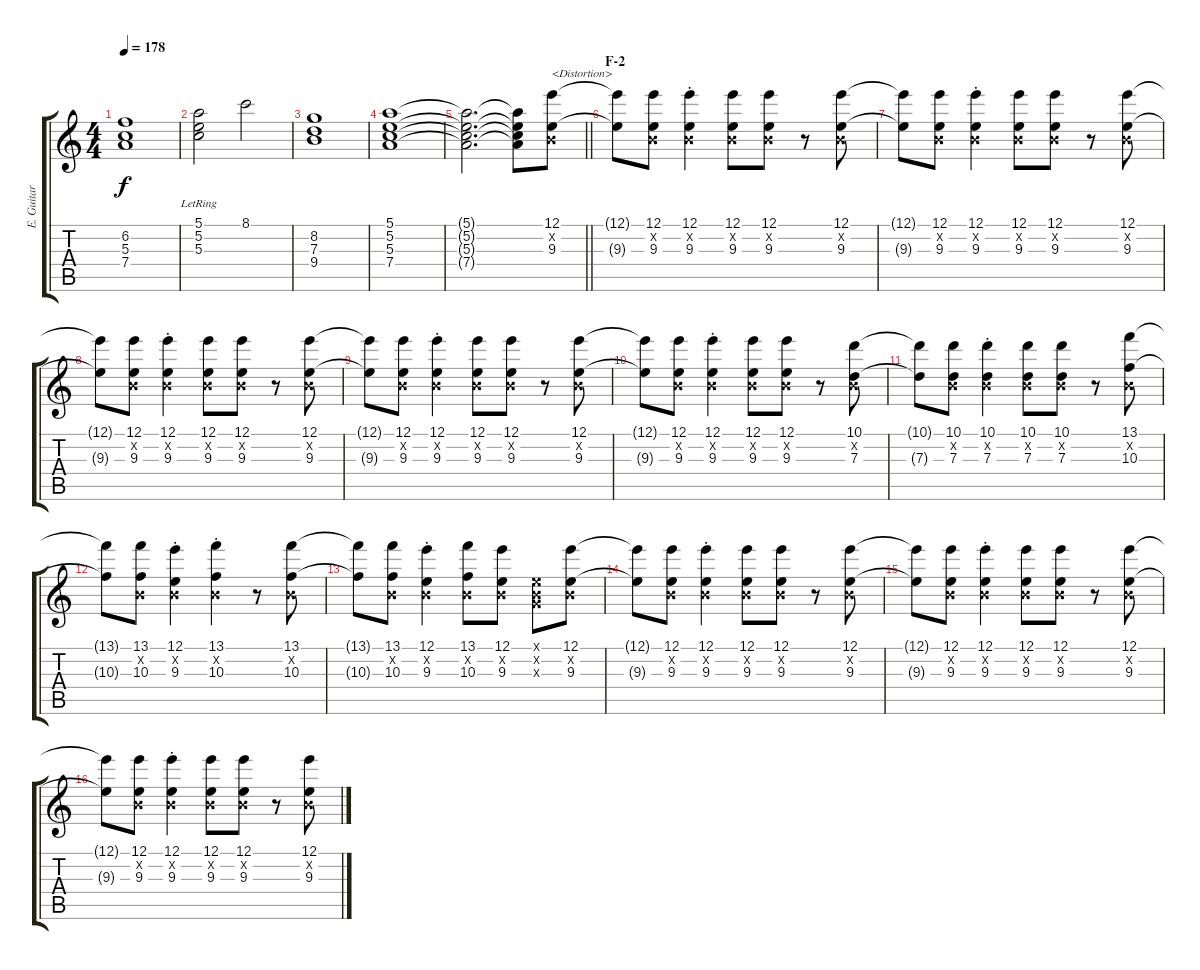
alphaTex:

\track ("E. Guitar III" "E. Guitar ") {instrument electricguitarclean}
\staff {score tabs}
\tuning (E4 B3 G3 D3 A2 E2) {hide}
\ts (4 4)
\tempo 178
\clef g2
\ks c
(6.2{t} 5.3{t} 7.4{t}).1{dy f} |
(5.1{lr} 5.2{lr} 5.3{lr}).2 8.1.2 |
(8.2 7.3 9.4).1 |
(5.1 5.2 5.3 7.4).1 |
\barLineRight lightlight
(5.1{t} 5.2{t} 5.3{t} 7.4{t}).2{d} (5.1{t} 5.2{t} 5.3{t} 7.4{t}).8 (12.1 0.2{x} 9.3).8{txt "<Distortion>" instrument overdrivenguitar} |
\section ("" "F-2")
(12.1{t} 9.3{t}).8 (12.1 0.2{x} 9.3).8 (12.1{st} 0.2{x} 9.3{st}).4 (12.1 0.2{x} 9.3).8 (12.1 0.2{x} 9.3).8 r.8 (12.1 0.2{x} 9.3).8 |
(12.1{t} 9.3{t}).8 (12.1 0.2{x} 9.3).8 (12.1{st} 0.2{x} 9.3{st}).4 (12.1 0.2{x} 9.3).8 (12.1 0.2{x} 9.3).8 r.8 (12.1 0.2{x} 9.3).8 |
(12.1{t} 9.3{t}).8 (12.1 0.2{x} 9.3).8 (12.1{st} 0.2{x} 9.3{st}).4 (12.1 0.2{x} 9.3).8 (12.1 0.2{x} 9.3).8 r.8 (12.1 0.2{x} 9.3).8 |
(12.1{t} 9.3{t}).8 (12.1 0.2{x} 9.3).8 (12.1{st} 0.2{x} 9.3{st}).4 (12.1 0.2{x} 9.3).8 (12.1 0.2{x} 9.3).8 r.8 (12.1 0.2{x} 9.3).8 |
(12.1{t} 9.3{t}).8 (12.1 0.2{x} 9.3).8 (12.1{st} 0.2{x} 9.3{st}).4 (12.1 0.2{x} 9.3).8 (12.1 0.2{x} 9.3).8 r.8 (10.1 0.2{x} 7.3).8 |
(10.1{t} 7.3{t}).8 (10.1 0.2{x} 7.3).8 (10.1{st} 0.2{x} 7.3{st}).4 (10.1 0.2{x} 7.3).8 (10.1 0.2{x} 7.3).8 r.8 (13.1 0.2{x} 10.3).8 |
(13.1{t} 10.3{t}).8 (13.1 0.2{x} 10.3).8 (12.1{st} 0.2{x} 9.3{st}).4 (13.1{st} 0.2{x} 10.3{st}).4 r.8 (13.1 0.2{x} 10.3).8 |
(13.1{t} 10.3{t}).8 (13.1 0.2{x} 10.3).8 (12.1{st} 0.2{x} 9.3{st}).4 (13.1 0.2{x} 10.3).8 (12.1 0.2{x} 9.3).8 (0.1{x} 0.2{x} 0.3{x}).8 (12.1 0.2{x} 9.3).8 |
(12.1{t} 9.3{t}).8 (12.1 0.2{x} 9.3).8 (12.1{st} 0.2{x} 9.3{st}).4 (12.1 0.2{x} 9.3).8 (12.1 0.2{x} 9.3).8 r.8 (12.1 0.2{x} 9.3).8 |
(12.1{t} 9.3{t}).8 (12.1 0.2{x} 9.3).8 (12.1{st} 0.2{x} 9.3{st}).4 (12.1 0.2{x} 9.3).8 (12.1 0.2{x} 9.3).8 r.8 (12.1 0.2{x} 9.3).8 |
(12.1{t} 9.3{t}).8 (12.1 0.2{x} 9.3).8 (12.1{st} 0.2{x} 9.3{st}).4 (12.1 0.2{x} 9.3).8 (12.1 0.2{x} 9.3).8 r.8 (12.1 0.2{x} 9.3).8
